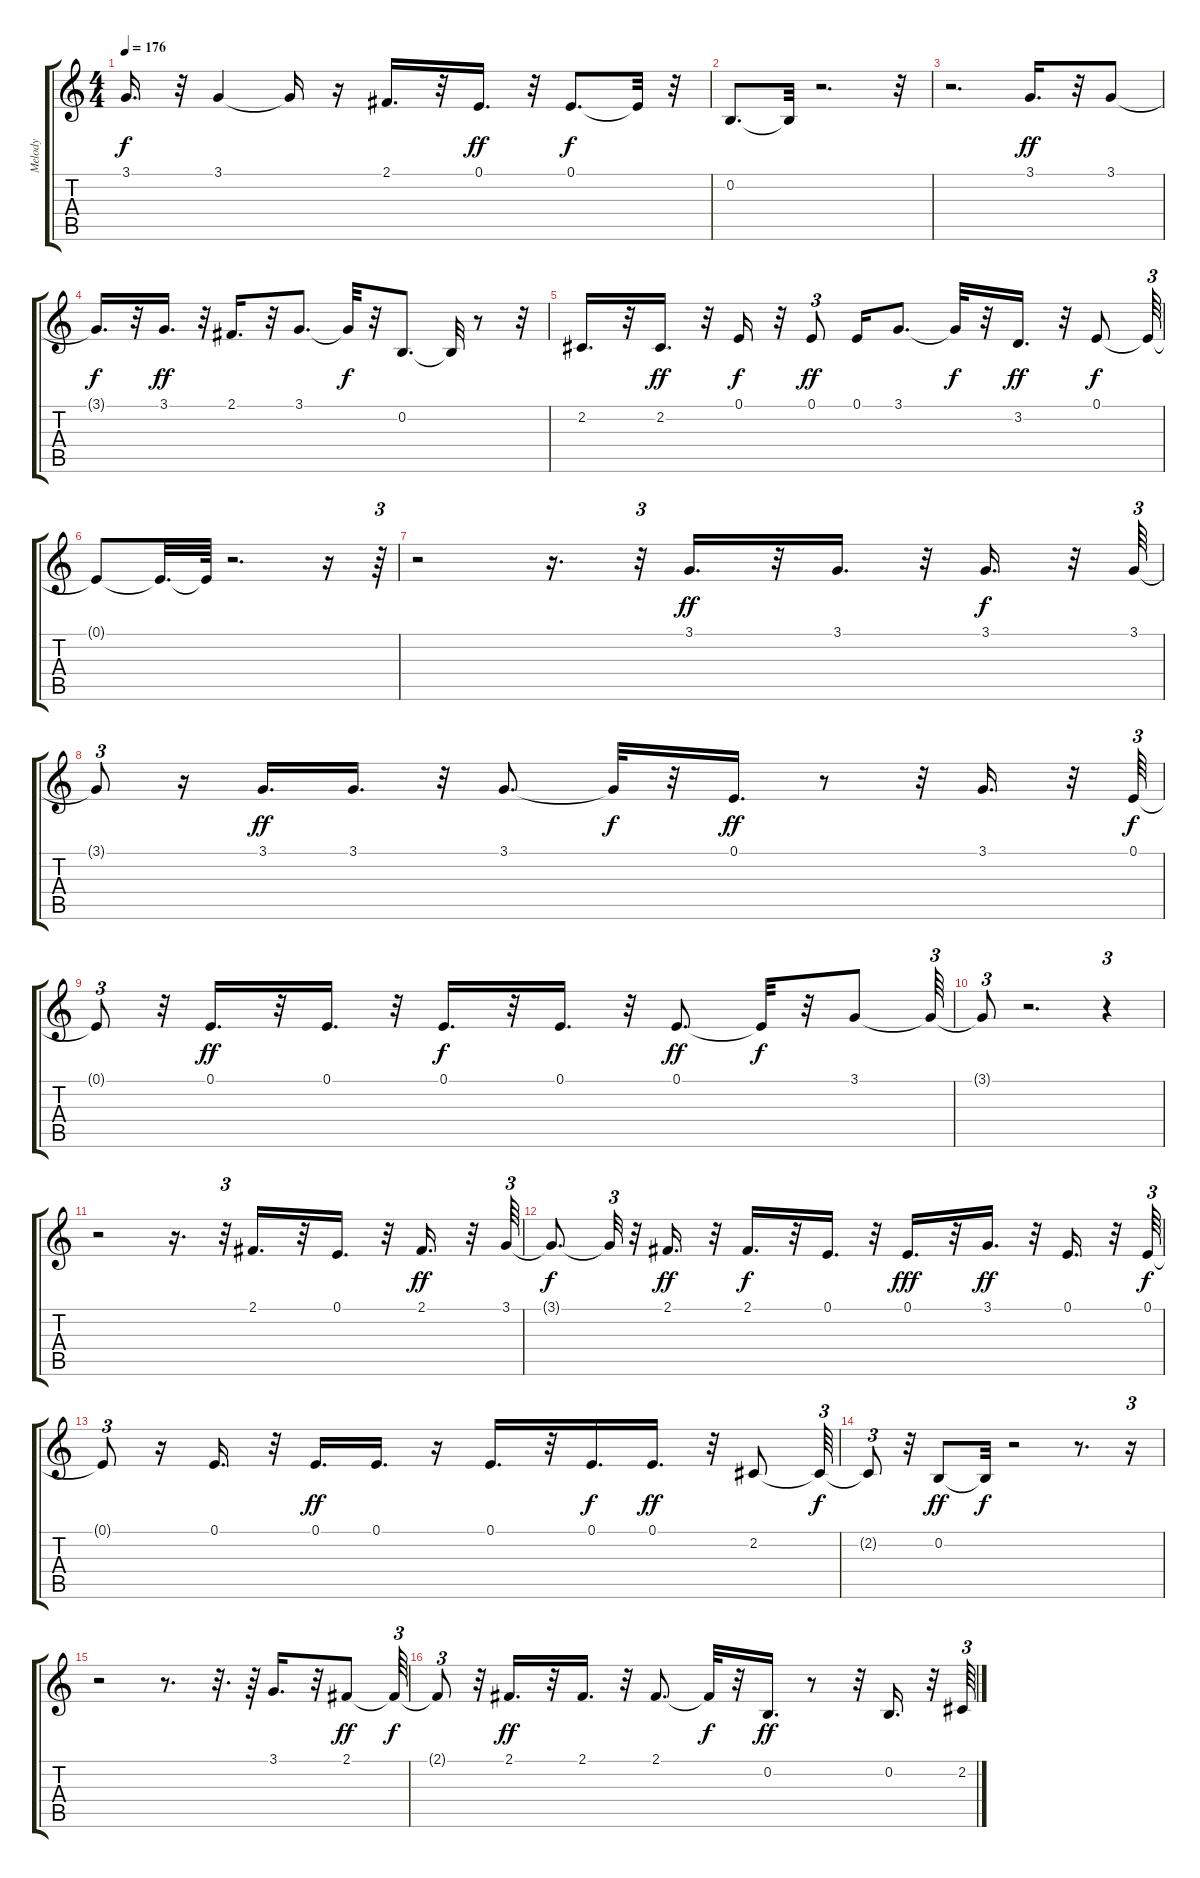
\track ("Melody" "Melody") {instrument lead3calliope}
\staff {score tabs}
\tuning (E4 B3 G3 D3 A2 E2) {hide}
\ts (4 4)
\tempo 176
\clef g2
\ks c
3.1{t}.16{d dy f} r.32 3.1.4 3.1{t}.16 r.16 2.1.16{d} r.32 0.1.16{d dy ff} r.32 0.1.8{d dy f} 0.1{t}.32 r.32 |
0.2.8{d} 0.2{t}.32 r.2{d} r.32 |
r.2{d} 3.1.16{d dy ff} r.32 3.1.8 |
3.1{t}.16{d dy f} r.32 3.1.16{d dy ff} r.32 2.1.16{d} r.32 3.1.8{d} 3.1{t}.32{dy f} r.32 0.2.8{d} 0.2{t}.32 r.8 r.32 |
2.2.16{d} r.32 2.2.16{d dy ff} r.32 0.1.16{dy f} r.32 0.1.8{tu (3 2) dy ff} 0.1.16 3.1.8{d} 3.1{t}.32{dy f} r.32 3.2.16{d dy ff} r.32 0.1.8{dy f} 0.1{t}.64{tu (3 2)} |
0.1{t}.8 0.1{t}.32{d} 0.1{t}.64 r.2{d} r.16 r.64{tu (3 2)} |
r.2 r.16{d} r.32{tu (3 2)} 3.1.16{d dy ff} r.32 3.1.16{d} r.32 3.1.16{d dy f} r.32 3.1.64{tu (3 2)} |
3.1{t}.8{tu (3 2)} r.16 3.1.16{d dy ff} 3.1.16{d} r.32 3.1.8{d} 3.1{t}.32{dy f} r.32 0.1.16{d dy ff} r.8 r.32 3.1.16{d} r.32 0.1.64{tu (3 2) dy f} |
0.1{t}.8{tu (3 2)} r.32 0.1.16{d dy ff} r.32 0.1.16{d} r.32 0.1.16{d dy f} r.32 0.1.16{d} r.32 0.1.8{d dy ff} 0.1{t}.32{dy f} r.32 3.1.8 3.1{t}.64{tu (3 2)} |
3.1{t}.8{tu (3 2)} r.2{d} r.4{tu (3 2)} |
r.2 r.16{d} r.32{tu (3 2)} 2.1.16{d} r.32 0.1.16{d} r.32 2.1.16{d dy ff} r.32 3.1.64{tu (3 2)} |
3.1{t}.8{d dy f} 3.1{t}.32{tu (3 2)} r.32 2.1.16{d dy ff} r.32 2.1.16{d dy f} r.32 0.1.16{d} r.32 0.1.16{d dy fff} r.32 3.1.16{d dy ff} r.32 0.1.16{d} r.32 0.1.64{tu (3 2) dy f} |
0.1{t}.8{tu (3 2)} r.16 0.1.16{d} r.32 0.1.16{d dy ff} 0.1.16{d} r.16 0.1.16{d} r.32 0.1.16{d dy f} 0.1.16{d dy ff} r.32 2.2.8 2.2{t}.64{tu (3 2) dy f} |
2.2{t}.8{tu (3 2)} r.32 0.2.8{dy ff} 0.2{t}.32{dy f} r.2 r.8{d} r.16{tu (3 2)} |
r.2 r.8{d} r.32{d} r.64 3.1.16{d} r.32 2.1.8{dy ff} 2.1{t}.64{tu (3 2) dy f} |
2.1{t}.8{tu (3 2)} r.32 2.1.16{d dy ff} r.32 2.1.16{d} r.32 2.1.8{d} 2.1{t}.32{dy f} r.32 0.2.16{d dy ff} r.8 r.32 0.2.16{d} r.32 2.2.64{tu (3 2)}
